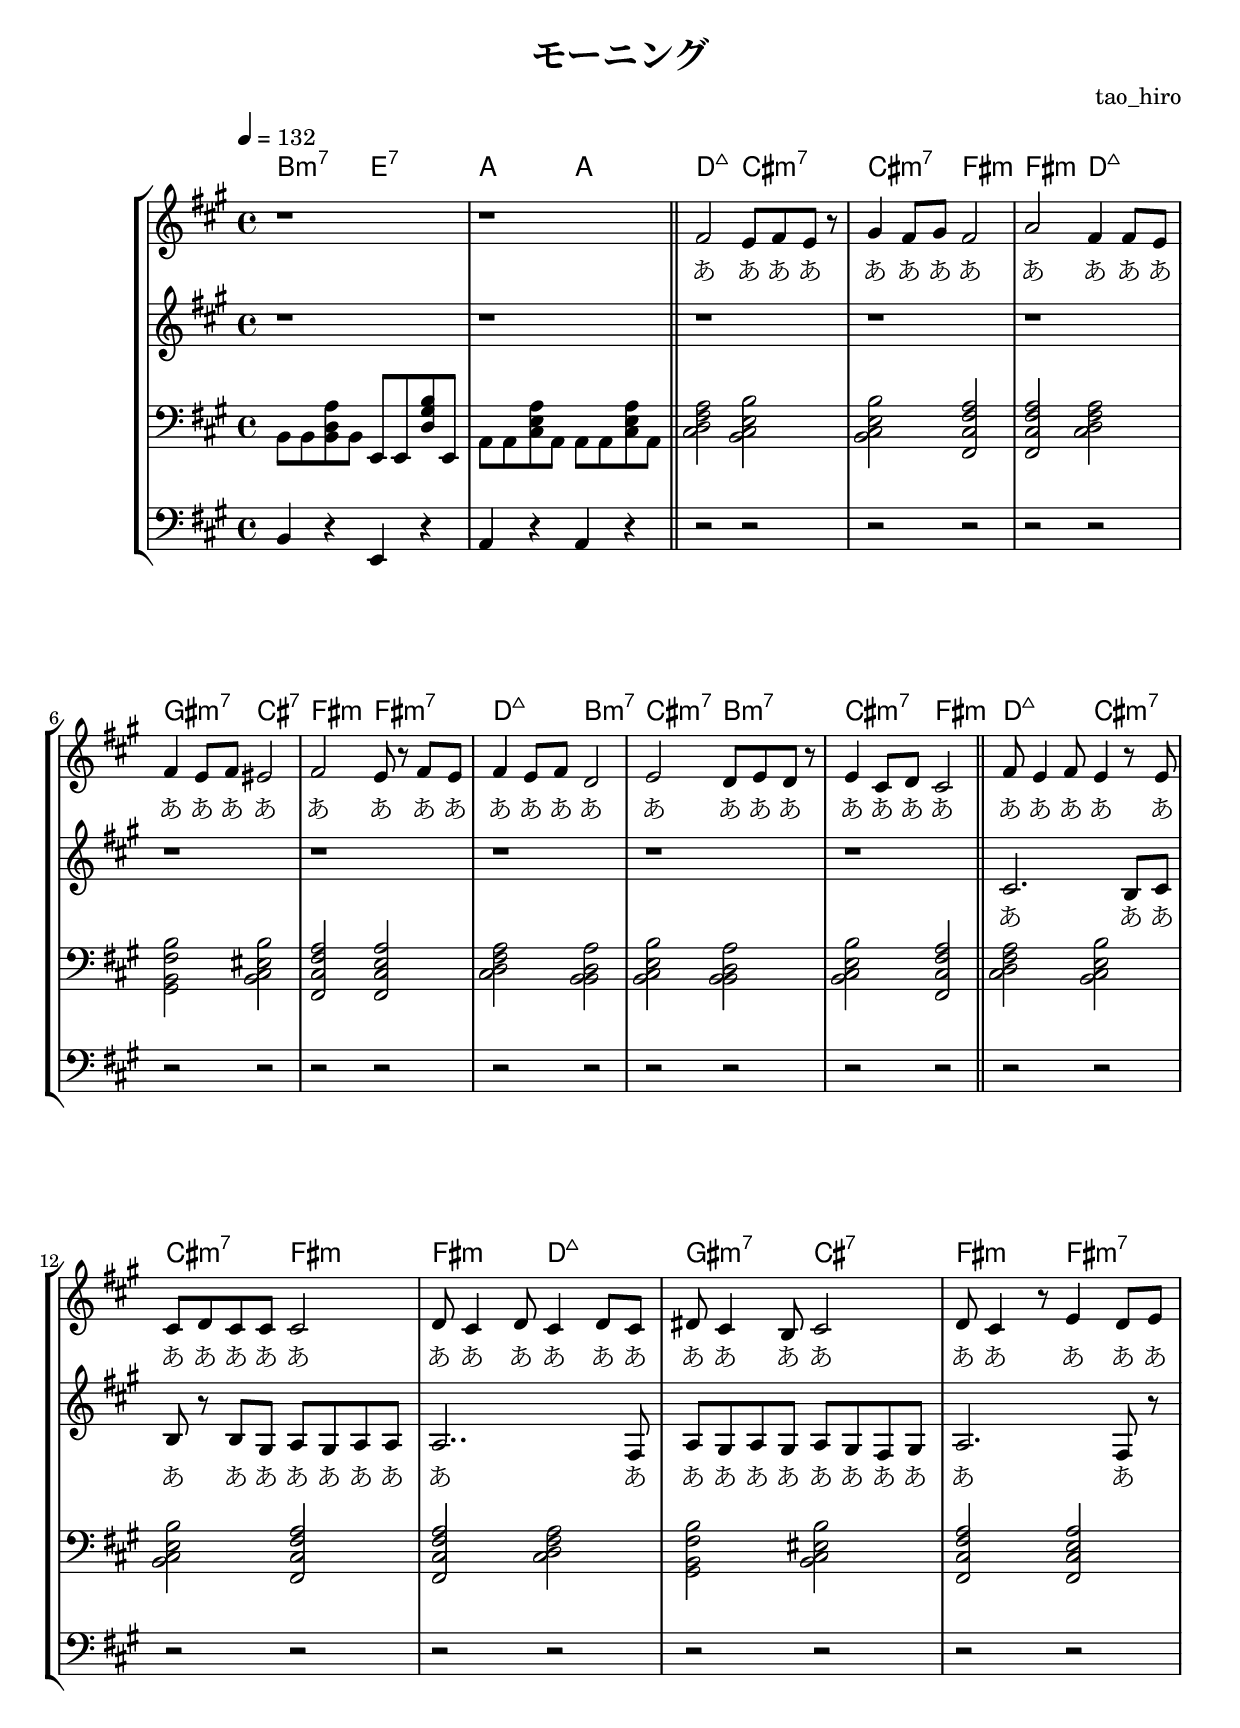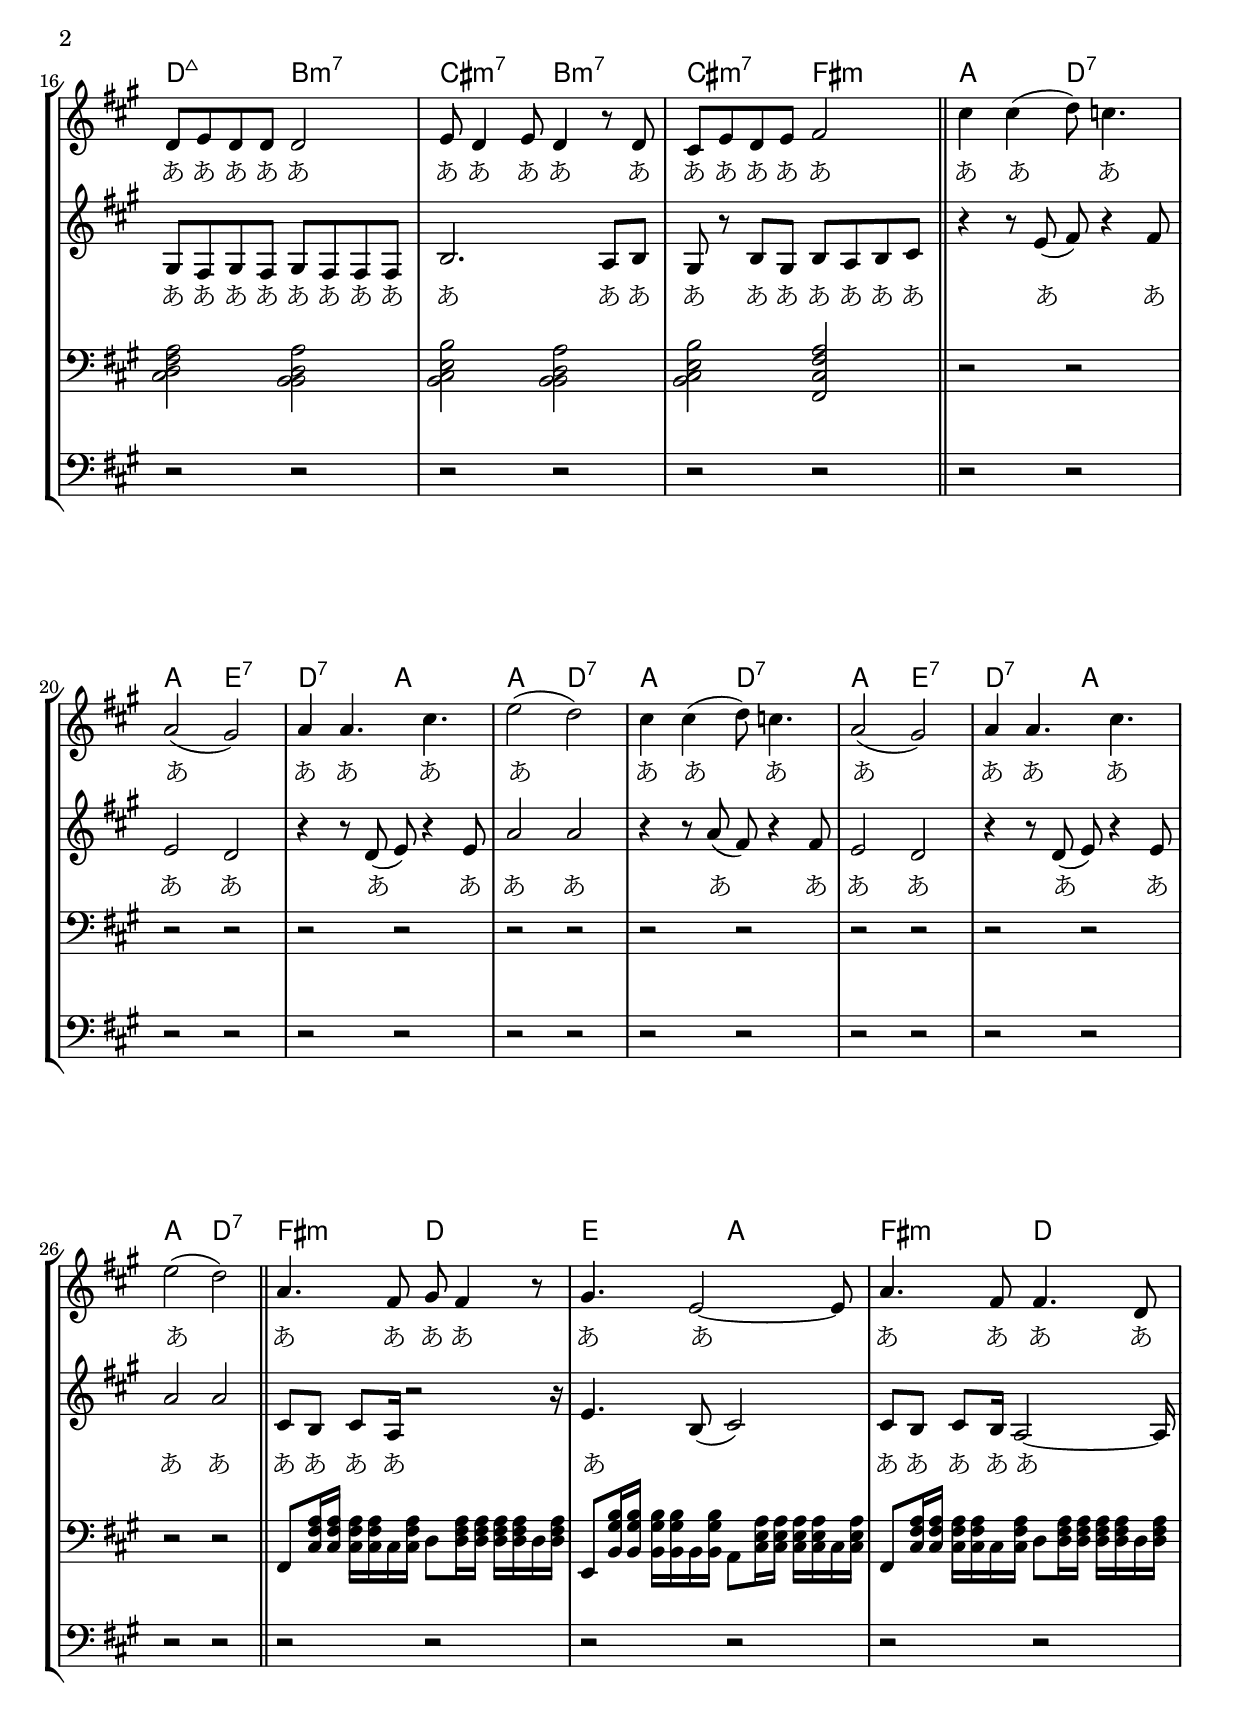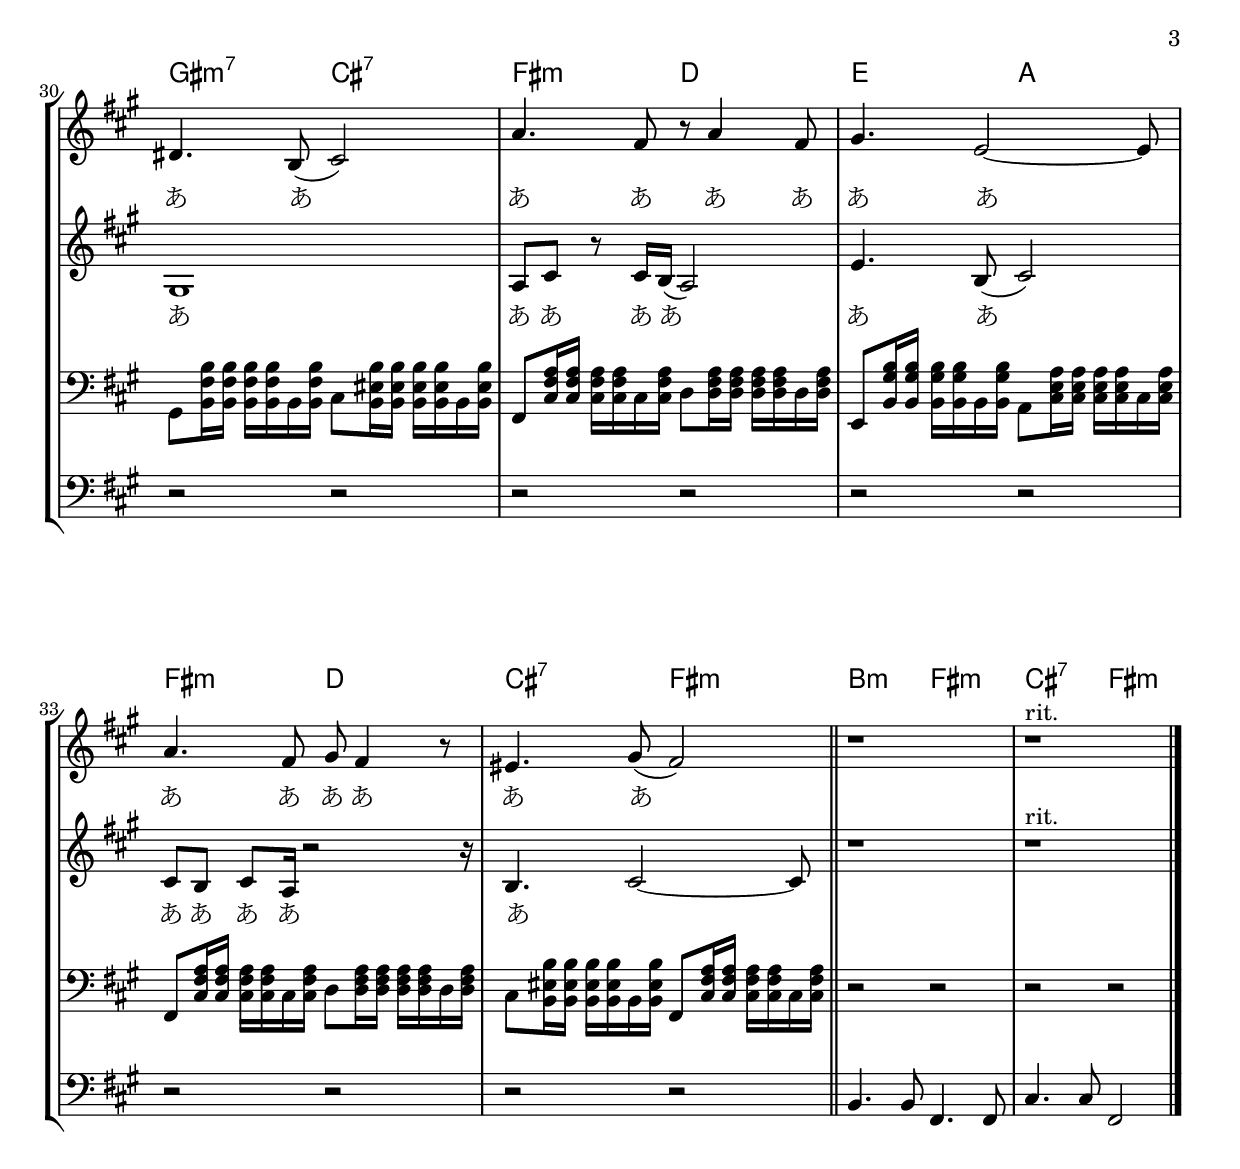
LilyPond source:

\version "2.12.1"

\header {
	title = \markup {モーニング}
	composer = \markup \center-column {tao_hiro}
}

harmony = \chordmode {
	b2:min7 e:7 a a 

	d:maj7 cis:min7 cis:min7 fis:m fis:m d:maj7 gis:m7 cis:7 fis:m fis:min7 d:maj7 b:min7 cis:min7 b:min7 cis:min7 fis:m 

	d:maj7 cis:min7 cis:min7 fis:m fis:m d:maj7 gis:m7 cis:7 fis:m fis:min7 d:maj7 b:min7 cis:min7 b:min7 cis:min7 fis:m 

	a d:7 a e:7 d:7 a a d:7 a d:7 a e:7 d:7 a a d:7 

	fis:m d e a fis:m d gis:min7 cis:7 fis:m d e a fis:m d cis:7 fis:m 

	b:m fis:m cis:7 fis:m 
}

melody = {
	\key a \major
	\tempo 4 = 132
	r1 | r1   
	\set Staff.midiInstrument = #"Electric Guitar (jazz)"
	fis'2  e'8  fis'8  e'8  r8 
	gis'4  fis'8  gis'8  fis'2 
	a'2  fis'4  fis'8  e'8 
	fis'4  e'8  fis'8  eis'2 
	fis'2  e'8  r8  fis'8  e'8 
	fis'4  e'8  fis'8  d'2 
	e'2  d'8  e'8  d'8  r8 
	e'4  cis'8  d'8  cis'2
	\set Staff.midiInstrument = #"Electric Guitar (jazz)"
	fis'8  e'4  fis'8  e'4  r8  e'8 
	cis'8  d'8  cis'8  cis'8  cis'2 
	d'8  cis'4  d'8  cis'4  d'8  cis'8 
	dis'8  cis'4  b8  cis'2 
	d'8  cis'4  r8  e'4  d'8  e'8 
	d'8  e'8  d'8  d'8  d'2 
	e'8  d'4  e'8  d'4  r8  d'8 
	cis'8  e'8  d'8  e'8  fis'2
	\set Staff.midiInstrument = #"Electric Guitar (jazz)"
	cis''4  cis''4  (d''8)  c''4. 
	a'2  (gis'2) 
	a'4  a'4.  cis''4. 
	e''2  (d''2) 
	cis''4  cis''4  (d''8)  c''4. 
	a'2  (gis'2) 
	a'4  a'4.  cis''4. 
	e''2  (d''2)
	\set Staff.midiInstrument = #"Electric Guitar (jazz)"
	a'4.  fis'8  gis'8  fis'4  r8 
	gis'4.  e'2~e'8 
	a'4.  fis'8  fis'4.  d'8 
	dis'4.  b8  (cis'2) 
	a'4.  fis'8  r8  a'4  fis'8 
	gis'4.  e'2~e'8 
	a'4.  fis'8  gis'8  fis'4  r8 
	eis'4.  gis'8  (fis'2)
	r1 | r1^"rit." \bar "|."
}

words = \lyricmode {
	
	あ  あ  あ  あ  あ  あ  あ  あ  あ  あ  あ  あ  あ  あ  あ  あ  あ  あ  あ  あ  あ  あ  あ  あ  あ  あ  あ  あ  あ  あ  あ  あ  
	あ  あ  あ  あ  あ  あ  あ  あ  あ  あ  あ  あ  あ  あ  あ  あ  あ  あ  あ  あ  あ  あ  あ  あ  あ  あ  あ  あ  あ  あ  あ  あ  あ  あ  あ  あ  あ  あ  あ  あ  
	あ  あ  あ  あ  あ  あ  あ  あ  あ  あ  あ  あ  あ  あ  あ  あ  
	あ  あ  あ  あ  あ  あ  あ  あ  あ  あ  あ  あ  あ  あ  あ  あ  あ  あ  あ  あ  あ  あ  あ  あ  
	
}

secondmelody = {
	\key a \major
	\tempo 4 = 132
	r1 | r1   
	r1 | r1 | r1 | r1 | r1 | r1 | r1 | r1   
	\set Staff.midiInstrument = #"Electric Guitar (jazz)"
	cis'2.  b8  cis'8 
	b8  r8  b8  gis8  a8  gis8  a8  a8 
	a2..  fis8 
	a8  gis8  a8  gis8  a8  gis8  fis8  gis8 
	a2.  fis8  r8 
	gis8  fis8  gis8  fis8  gis8  fis8  fis8  fis8 
	b2.  a8  b8 
	gis8  r8  b8  gis8  b8  a8  b8  cis'8
	\set Staff.midiInstrument = #"Electric Guitar (jazz)"
	r4  r8  e'8  (fis'8)  r4  fis'8 
	e'2  d'2 
	r4  r8  d'8  (e'8)  r4  e'8 
	a'2  a'2 
	r4  r8  a'8  (fis'8)  r4  fis'8 
	e'2  d'2 
	r4  r8  d'8  (e'8)  r4  e'8 
	a'2  a'2
	\set Staff.midiInstrument = #"Electric Guitar (jazz)"
	cis'8  b8  cis'8  a16  r2~r16 
	e'4.  b8  (cis'2) 
	cis'8  b8  cis'8  b16  a2~a16 
	gis1 
	a8  cis'8  r8  cis'16  b16  (a2) 
	e'4.  b8  (cis'2) 
	cis'8  b8  cis'8  a16  r2~r16 
	b4.  cis'2~cis'8
	r1 | r1^"rit." \bar "|."
}

secondwords = \lyricmode {
	
	
	あ  あ  あ  あ  あ  あ  あ  あ  あ  あ  あ  あ  あ  あ  あ  あ  あ  あ  あ  あ  あ  あ  あ  あ  あ  あ  あ  あ  あ  あ  あ  あ  あ  あ  あ  あ  あ  あ  あ  あ  
	あ  あ  あ  あ  あ  あ  あ  あ  あ  あ  あ  あ  あ  あ  あ  あ  
	あ  あ  あ  あ  あ  あ  あ  あ  あ  あ  あ  あ  あ  あ  あ  あ  あ  あ  あ  あ  あ  あ  あ  あ  
	
}

tempochange = {
	\tempo 4 = 132
	r1 | r1 \bar "||"
	\tempo 4 = 132
	r1 | r1 | r1 | r1 | r1 | r1 | r1 | r1 \bar "||"
	\tempo 4 = 132
	r1 | r1 | r1 | r1 | r1 | r1 | r1 | r1 \bar "||"
	\tempo 4 = 132
	r1 | r1 | r1 | r1 | r1 | r1 | r1 | r1 \bar "||"
	\tempo 4 = 132
	r1 | r1 | r1 | r1 | r1 | r1 | r1 | r1 \bar "||"
	\tempo 4 = 132
	r1 | \tempo 4 = 99 r2 \tempo 4 = 88 r2 \bar "|."
}

mainacc = {
	\clef bass
	\set Staff.midiInstrument = #"Electric Guitar (jazz)"
	\key a \major
	\tempo 4 = 132
	b,8 b,8 <b, d a>8 b,8
	e,8 e,8 <d gis b>8 e,8
	a,8 a,8 <cis e a>8 a,8
	a,8 a,8 <cis e a>8 a,8
	\bar "||"

	\set Staff.midiInstrument = #"Electric Guitar (clean)"
	<d cis fis a>2
	<cis b, e b>2
	<cis b, e b>2
	<fis, cis fis a>2
	<fis, cis fis a>2
	<d cis fis a>2
	<gis, b, fis b>2
	<cis b, eis b>2
	<fis, cis fis a>2
	<fis, cis e a>2
	<d cis fis a>2
	<b, b, d a>2
	<cis b, e b>2
	<b, b, d a>2
	<cis b, e b>2
	<fis, cis fis a>2
	\bar "||"

	\set Staff.midiInstrument = #"Electric Guitar (clean)"
	<d cis fis a>2
	<cis b, e b>2
	<cis b, e b>2
	<fis, cis fis a>2
	<fis, cis fis a>2
	<d cis fis a>2
	<gis, b, fis b>2
	<cis b, eis b>2
	<fis, cis fis a>2
	<fis, cis e a>2
	<d cis fis a>2
	<b, b, d a>2
	<cis b, e b>2
	<b, b, d a>2
	<cis b, e b>2
	<fis, cis fis a>2
	\bar "||"

	\set Staff.midiInstrument = #"Acoustic grand"
	r2
	r2
	r2
	r2
	r2
	r2
	r2
	r2
	r2
	r2
	r2
	r2
	r2
	r2
	r2
	r2
	\bar "||"

	\set Staff.midiInstrument = #"Electric Guitar (muted)"
	fis,8 <cis fis a>16 <cis fis a>16   <cis fis a>16 <cis fis a>16   cis16 <cis fis a>16
	d8 <d fis a>16 <d fis a>16   <d fis a>16 <d fis a>16   d16 <d fis a>16
	e,8 <b, gis b>16 <b, gis b>16   <b, gis b>16 <b, gis b>16   b,16 <b, gis b>16
	a,8 <cis e a>16 <cis e a>16   <cis e a>16 <cis e a>16   cis16 <cis e a>16
	fis,8 <cis fis a>16 <cis fis a>16   <cis fis a>16 <cis fis a>16   cis16 <cis fis a>16
	d8 <d fis a>16 <d fis a>16   <d fis a>16 <d fis a>16   d16 <d fis a>16
	gis,8 <b, fis b>16 <b, fis b>16   <b, fis b>16 <b, fis b>16   b,16 <b, fis b>16
	cis8 <b, eis b>16 <b, eis b>16   <b, eis b>16 <b, eis b>16   b,16 <b, eis b>16
	fis,8 <cis fis a>16 <cis fis a>16   <cis fis a>16 <cis fis a>16   cis16 <cis fis a>16
	d8 <d fis a>16 <d fis a>16   <d fis a>16 <d fis a>16   d16 <d fis a>16
	e,8 <b, gis b>16 <b, gis b>16   <b, gis b>16 <b, gis b>16   b,16 <b, gis b>16
	a,8 <cis e a>16 <cis e a>16   <cis e a>16 <cis e a>16   cis16 <cis e a>16
	fis,8 <cis fis a>16 <cis fis a>16   <cis fis a>16 <cis fis a>16   cis16 <cis fis a>16
	d8 <d fis a>16 <d fis a>16   <d fis a>16 <d fis a>16   d16 <d fis a>16
	cis8 <b, eis b>16 <b, eis b>16   <b, eis b>16 <b, eis b>16   b,16 <b, eis b>16
	fis,8 <cis fis a>16 <cis fis a>16   <cis fis a>16 <cis fis a>16   cis16 <cis fis a>16
	\bar "||"

	\set Staff.midiInstrument = #"Acoustic grand"
	r2
	r2
	r2
	r2
	\bar "|."
}

subacc = {
	\clef bass
	\set Staff.midiInstrument = #"Guitar Fret Noise"
	\key a \major
	\tempo 4 = 132
	b,4 r4
	e,4 r4
	a,4 r4
	a,4 r4
	\bar "||"

	\set Staff.midiInstrument = #"Acoustic grand"
	r2
	r2
	r2
	r2
	r2
	r2
	r2
	r2
	r2
	r2
	r2
	r2
	r2
	r2
	r2
	r2
	\bar "||"

	\set Staff.midiInstrument = #"Acoustic grand"
	r2
	r2
	r2
	r2
	r2
	r2
	r2
	r2
	r2
	r2
	r2
	r2
	r2
	r2
	r2
	r2
	\bar "||"

	\set Staff.midiInstrument = #"Acoustic grand"
	r2
	r2
	r2
	r2
	r2
	r2
	r2
	r2
	r2
	r2
	r2
	r2
	r2
	r2
	r2
	r2
	\bar "||"

	\set Staff.midiInstrument = #"Acoustic grand"
	r2
	r2
	r2
	r2
	r2
	r2
	r2
	r2
	r2
	r2
	r2
	r2
	r2
	r2
	r2
	r2
	\bar "||"

	\set Staff.midiInstrument = #"Guitar Fret Noise"
	b,4.b,8
	fis,4.fis,8
	cis4.cis8
	fis,2
	\bar "|."
}

percA = {
	\drummode {
	r8 cymr8 cymr8 cymr8 cymr8 cymr8 cymr8 cymr8  |cymr8 cymr8 cymr4 cymr8 cymr4.  \bar "||"
	r4 hh4 hh4 hh4  |hh4 hh4 hh4 hh4  |hh4 hh4 hh4 hh4  |hh4 hh4 hh4 hh4  |r4 hh4 hh4 hh4  |hh4 hh4 hh4 hh4  |hh4 hh4 hh4 hh4  |r1  \bar "||"
	r4 hh4 hh4 hh4  |hh4 hh4 hh4 hh4  |hh4 hh4 hh4 hh4  |hh4 hh4 hh4 hh4  |r4 hh4 hh4 hh4  |hh4 hh4 hh4 hh4  |hh4 hh4 hh4 hh4  |hh4 hh4 hh4 hh4  \bar "||"
	r8 hh4 hh4 hh4 hh8  |r8 hh4 hh4 hh8 hh16 hh16 hh16 hh16  |r8 hh4 hh4 hh4 hh8  |r8 hh4 hh4 hh8 hh16 hh16 hh16 hh16  |r8 hh4 hh4 hh4 hh8  |r8 hh4 hh4 hh8 hh16 hh16 hh16 hh16  |r8 hh4 hh4 hh4 hh8  |r8 hh4 hh4 hh8 hh16 hh16 hh16 hh16  \bar "||"
	r2. hho4  |r1  |r2. hho4  |r1  |r2. hho4  |r1  |r2. hho4  |r1  \bar "||"
	r8 hho8 hho8 hho8 hho8 hho8 hho8 hho8  |hho8 hho8 hho2.  \bar "|."
	}
}

percB = {
	\drummode {
	r4 sn8 sn4. sn4  |r8 sn8 sn4 sn8 sn8 sn16 sn16 sn16 sn16  \bar "||"
	r4 sn8 sn4. sn4  |r4 sn8 sn4. sn4  |r4 sn8 sn4. sn4  |r4 sn8 sn4. sn4  |r4 sn8 sn4. sn4  |r4 sn8 sn4. sn4  |r4 sn8 sn4. sn4  |sn16 sn16 sn16 sn16 sn16 sn16 sn16 sn16 sn16 sn16 sn16 sn16 sn16 sn16 sn16 sn16  \bar "||"
	r8 hhp4 hhp4 hhp4 hhp8  |r8 hhp4 hhp4 hhp4 hhp8  |r8 hhp4 hhp4 hhp4 hhp8  |r8 hhp4 hhp4 hhp4 hhp8  |r8 hhp4 hhp4 hhp4 hhp8  |r8 hhp4 hhp4 hhp4 hhp8  |r8 hhp4 hhp4 hhp4 hhp8  |r8 hhp4 hhp2 r8  \bar "||"
	r8 sn4 sn4 sn4 sn8  |r8 sn4 sn4 sn8 sn16 sn16 sn16 sn16  |r8 sn4 sn4 sn4 sn8  |r8 sn4 sn4 sn8 sn16 sn16 sn16 sn16  |r8 sn4 sn4 sn4 sn8  |r8 sn4 sn4 sn8 sn16 sn16 sn16 sn16  |r8 sn4 sn4 sn4 sn8  |r8 sn4 sn4 sn8 sn16 sn16 sn16 sn16  \bar "||"
	r4 hh4 hh2  |hh4 hh4 hh4 hh4  |hh4 hh4 hh4 r16 hh8.  |hh4 hh4 hh4 hh4  |r4 hh4 hh2  |hh4 hh4 hh4 hh4  |hh4 hh4 hh4 r16 hh8.  |r4 hh4. r16 hh8 hh8 hh16  \bar "||"
	r8 sn4 sn4 sn4 sn8  |r8 sn8. sn16 sn8 sn16 sn16 sn16 sn8. sn8  \bar "|."
	}
}

percC = {
	\drummode {
	bd4 bd4 bd4 bd4  |bd4. bd8 bd4 bd8 bd8  \bar "||"
	bd4 bd4 bd4 bd4  |bd4 bd4 bd4 bd8 bd8  |bd4 bd4 bd4 bd4  |bd4 bd4 bd4 bd8 bd8  |bd4 bd4 bd4 bd4  |bd4 bd4 bd4 bd8 bd8  |bd4 bd4 bd4 bd4  |bd4 bd4 bd8 bd8 bd8 bd8  \bar "||"
	r4 sn2 sn4  |r4 sn2 sn8. sn16  |r4 sn2 sn4  |r4 sn2 sn8. sn16  |r4 sn2 sn4  |r4 sn2 sn8. sn16  |r4 sn2 sn4  |r4 sn4 r16 sn16 sn8. sn16 sn16 sn16  \bar "||"
	bd16 bd4. r16 bd16 bd8. bd4  |r1  |bd16 bd4. r16 bd16 bd8. bd4  |r1  |bd16 bd4. r16 bd16 bd8. bd4  |r1  |bd16 bd4. r16 bd16 bd8. bd4  |r1  \bar "||"
	r16 hhp8 hhp8 hhp8 hhp8 hhp8 hhp8 hhp8 hhp16  |r16 hhp8 hhp8 hhp8 hhp8 hhp8 hhp8 hhp8 hhp16  |r16 hhp8 hhp8 hhp8 hhp8 hhp8 hhp4 hhp16  |r16 hhp8 hhp8 hhp8 hhp8 hhp8 hhp8 hhp8 hhp16  |r16 hhp8 hhp8 hhp8 hhp8 hhp8 hhp8 hhp8 hhp16  |r16 hhp8 hhp8 hhp8 hhp8 hhp8 hhp8 hhp8 hhp16  |r16 hhp8 hhp8 hhp8 hhp8 hhp8 hhp4 hhp16  |r16 hhp8 hhp8 hhp8 hhp8. hhp8 hhp8 hhp8  \bar "||"
	bd4 bd4 bd8. bd8 bd8.  |bd8 bd8 bd8. bd8. bd8 bd8 bd8  \bar "|."
	}
}

percD = {
	\drummode {
	cymc1  |r1 \bar "||"
	r8 hhp4 hhp4 hhp4 hhp8  |r8 hhp4 hhp4 hhp4 hhp8  |r8 hhp4 hhp4 hhp4 hhp8  |r8 hhp4 hhp4 hhp4 hhp8  |r8 hhp4 hhp4 hhp4 hhp8  |r8 hhp4 hhp4 hhp4 hhp8  |r8 hhp4 hhp4 hhp4 hhp8  |r8 hhp4 hhp4 hhp4 hhp8  \bar "||"
	bd2 bd8 bd16 bd4 r16  |bd2 bd8 bd16 bd4 r16  |bd2 bd8 bd16 bd4 r16  |bd2 bd8 bd16 bd4 r16  |bd2 bd8 bd16 bd4 r16  |bd2 bd8 bd16 bd4 r16  |bd2 bd8 bd16 bd4 r16  |bd4. bd8 bd4 bd4  \bar "||"
	r2 r16 cymc16 cymc4.  |r4 cymc16 cymc2 cymc8.  |r2 r16 cymc16 cymc4.  |r4 cymc16 cymc2 cymc8.  |r2 r16 cymc16 cymc4.  |r4 cymc16 cymc2 cymc8.  |r2 r16 cymc16 cymc4.  |r4 cymc16 cymc2 cymc8.  \bar "||"
	r8 sn4 sn4 sn4 sn8  |r8 sn4 sn4 sn4 sn8  |r8 sn4 sn4 sn4 sn8  |r8 sn4 sn4 sn4 sn8  |r8 sn4 sn4 sn4 sn8  |r8 sn4 sn4 sn4 sn8  |r8 sn4 sn4 sn4 sn8  |r8 sn4 sn8 sn16 sn8 sn8 sn8 sn16  \bar "||"
	cymc1  |r1  \bar "|."
	}
}

percE = {
	\drummode {
	r1 |r4 r16 hhp8 hhp2 r16  \bar "||"
	cymc1  |r1 |r1 |r1 |cymc1  |r1 |r1 |r1 \bar "||"
	cymc1  |r1 |r1 |r1 |cymc1  |r1 |r1 |r1 \bar "||"
	r1  |tomfh16 tomfh2. r8.  |r1  |tomfh16 tomfh2. r8.  |r1  |tomfh16 tomfh2. r8.  |r1  |tomfh16 tomfh2. r8.  \bar "||"
	bd4 bd4 bd16 bd8 bd16 bd4  |bd4 bd4 bd16 bd8 bd16 bd4  |bd4 bd4 bd16 bd8 bd16 bd4  |bd4 bd4 bd16 bd8 bd16 bd4  |bd4 bd4 bd16 bd8 bd16 bd4  |bd4 bd4 bd16 bd8 bd16 bd4  |bd4 bd4 bd16 bd8 bd16 bd4  |bd4 bd8. bd8 bd8 bd8 bd8 bd16  \bar "||"
	r1 |r1 \bar "|."
	}
}

percF = {
	\drummode {
	r1 |r4. hh2 r8  \bar "||"
	r1 | r1 | r1 | r1 | r1 | r1 | r1 | r1 \bar "||"
	r1 | r1 | r1 | r1 | r1 | r1 | r1 | r1 \bar "||"
	r2 r8 rb4 rb8  |r1  |r2 r8 rb4 rb8  |r1  |r2 r8 rb4 rb8  |r1  |r2 r8 rb4 rb8  |r1  \bar "||"
	cymc1  |r1 |r1 |r1 |cymc1  |r1 |r1 |cymc1  \bar "||"
	r1 |r2. r8 tomfh8  \bar "|."
	}
}

percG = {
	\drummode {
	r1 | r1 \bar "||"
	r1 | r1 | r1 | r1 | r1 | r1 | r1 | r1 \bar "||"
	r1 | r1 | r1 | r1 | r1 | r1 | r1 | r1 \bar "||"
	r4. hc16 hc2 r16  |r4 r16 hc8. hc16 hc4. r16  |r4. hc16 hc2 r16  |r4 r16 hc8. hc16 hc4. r16  |r4. hc16 hc2 r16  |r4 r16 hc8. hc16 hc4. r16  |r4. hc16 hc2 r16  |r4 r16 hc8. hc16 hc4. r16  \bar "||"
	r1 | r1 | r1 | r1 | r1 | r1 | r1 | r1 \bar "||"
	r1 |r2. tomml16 tomml8.  \bar "|."
	}
}

percH = {
	\drummode {
	r1 | r1 \bar "||"
	r1 | r1 | r1 | r1 | r1 | r1 | r1 | r1 \bar "||"
	r1 | r1 | r1 | r1 | r1 | r1 | r1 | r1 \bar "||"
	r8. cymr16 cymr2 r16 cymr8.  |r16 cymr4 r16 cymr4 r16 cymr8 cymr8.  |r8. cymr16 cymr2 r16 cymr8.  |r16 cymr4 r16 cymr4 r16 cymr8 cymr8.  |r8. cymr16 cymr2 r16 cymr8.  |r16 cymr4 r16 cymr4 r16 cymr8 cymr8.  |r8. cymr16 cymr2 r16 cymr8.  |r16 cymr4 r16 cymr4 r16 cymr8 cymr8.  \bar "||"
	r1 | r1 | r1 | r1 | r1 | r1 | r1 | r1 \bar "||"
	r1 | r1 \bar "|."
	}
}

\score {
	<<
		\new StaffGroup <<
			\new ChordNames {\harmony}
			\new Voice = "melody" {\melody}
			\new Lyrics \lyricsto "melody" \words
			\new Voice = "secondmelody" {\secondmelody}
			\new Lyrics \lyricsto "secondmelody" \secondwords
			\new Staff = "mainacc" {\mainacc}
			\new Staff = "subacc" {\subacc}
		>>
	>>
	\layout { }
}
